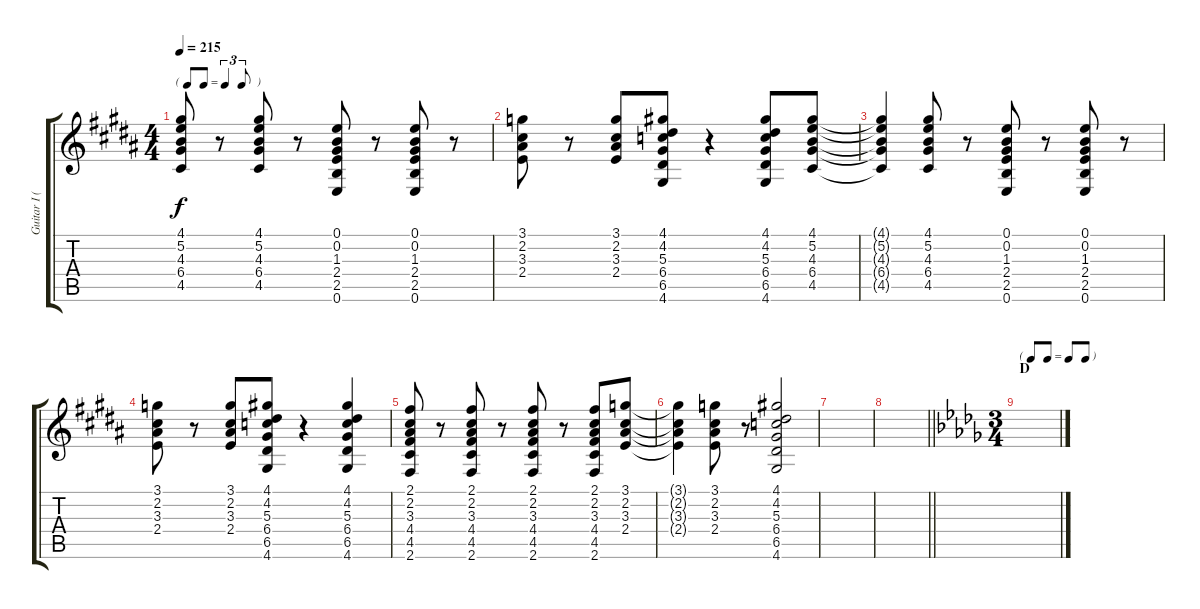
\track ("Guitar I (Hirasawa Yui)" "Guitar I (") {instrument acousticguitarsteel}
\staff {score tabs}
\tuning (E4 B3 G3 D3 A2 E2) {hide}
\ts (4 4)
\tf triplet8th
\tempo 215
\clef g2
\ks b
(4.1 5.2 4.3 6.4 4.5).8{dy f} r.8 (4.1 5.2 4.3 6.4 4.5).8 r.8 (0.1 0.2 1.3 2.4 2.5 0.6).8 r.8 (0.1 0.2 1.3 2.4 2.5 0.6).8 r.8 |
(3.1 2.2 3.3 2.4).8 r.8 (3.1 2.2 3.3 2.4).8 (4.1 4.2 5.3 6.4 6.5 4.6).8 r.4 (4.1 4.2 5.3 6.4 6.5 4.6).8 (4.1 5.2 4.3 6.4 4.5).8 |
(4.1{t} 5.2{t} 4.3{t} 6.4{t} 4.5{t}).4 (4.1 5.2 4.3 6.4 4.5).8 r.8 (0.1 0.2 1.3 2.4 2.5 0.6).8 r.8 (0.1 0.2 1.3 2.4 2.5 0.6).8 r.8 |
(3.1 2.2 3.3 2.4).8 r.8 (3.1 2.2 3.3 2.4).8 (4.1 4.2 5.3 6.4 6.5 4.6).8 r.4 (4.1 4.2 5.3 6.4 6.5 4.6).4 |
(2.1 2.2 3.3 4.4 4.5 2.6).8 r.8 (2.1 2.2 3.3 4.4 4.5 2.6).8 r.8 (2.1 2.2 3.3 4.4 4.5 2.6).8 r.8 (2.1 2.2 3.3 4.4 4.5 2.6).8 (3.1 2.2 3.3 2.4).8 |
(3.1{t} 2.2{t} 3.3{t} 2.4{t}).4 (3.1 2.2 3.3 2.4).8 r.8 (4.1 4.2 5.3 6.4 6.5 4.6).2 |
|
\barLineRight lightlight
|
\ts (3 4)
\tf none
\section ("" "D")
\ks db
